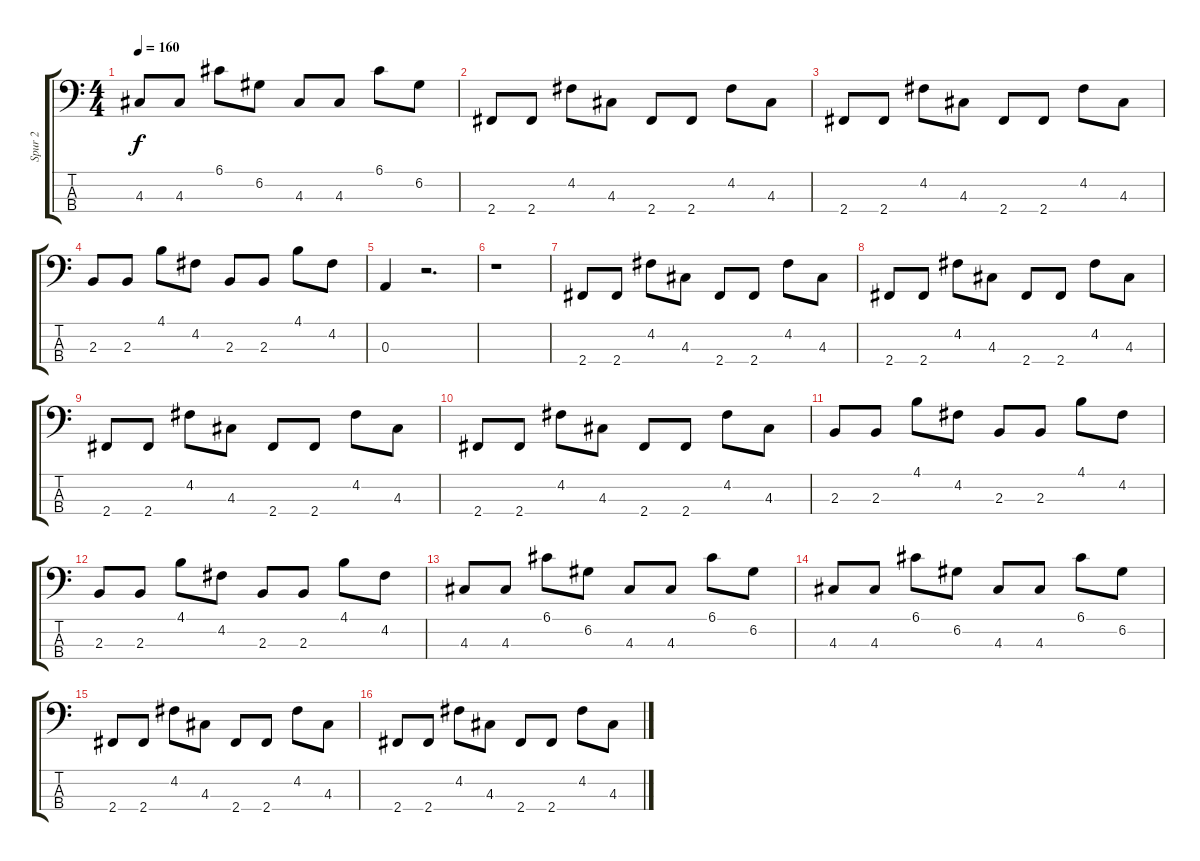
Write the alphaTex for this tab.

\track ("Spur 2" "Spur 2") {instrument synthbass1}
\staff {score tabs}
\tuning (G2 D2 A1 E1) {hide}
\ts (4 4)
\tempo 160
\clef f4
\ks c
4.3.8{dy f} 4.3.8 6.1.8 6.2.8 4.3.8 4.3.8 6.1.8 6.2.8 |
2.4.8 2.4.8 4.2.8 4.3.8 2.4.8 2.4.8 4.2.8 4.3.8 |
2.4.8 2.4.8 4.2.8 4.3.8 2.4.8 2.4.8 4.2.8 4.3.8 |
2.3.8 2.3.8 4.1.8 4.2.8 2.3.8 2.3.8 4.1.8 4.2.8 |
0.3.4 r.2{d} |
r.1 |
2.4.8 2.4.8 4.2.8 4.3.8 2.4.8 2.4.8 4.2.8 4.3.8 |
2.4.8 2.4.8 4.2.8 4.3.8 2.4.8 2.4.8 4.2.8 4.3.8 |
2.4.8 2.4.8 4.2.8 4.3.8 2.4.8 2.4.8 4.2.8 4.3.8 |
2.4.8 2.4.8 4.2.8 4.3.8 2.4.8 2.4.8 4.2.8 4.3.8 |
2.3.8 2.3.8 4.1.8 4.2.8 2.3.8 2.3.8 4.1.8 4.2.8 |
2.3.8 2.3.8 4.1.8 4.2.8 2.3.8 2.3.8 4.1.8 4.2.8 |
4.3.8 4.3.8 6.1.8 6.2.8 4.3.8 4.3.8 6.1.8 6.2.8 |
4.3.8 4.3.8 6.1.8 6.2.8 4.3.8 4.3.8 6.1.8 6.2.8 |
2.4.8 2.4.8 4.2.8 4.3.8 2.4.8 2.4.8 4.2.8 4.3.8 |
2.4.8 2.4.8 4.2.8 4.3.8 2.4.8 2.4.8 4.2.8 4.3.8
